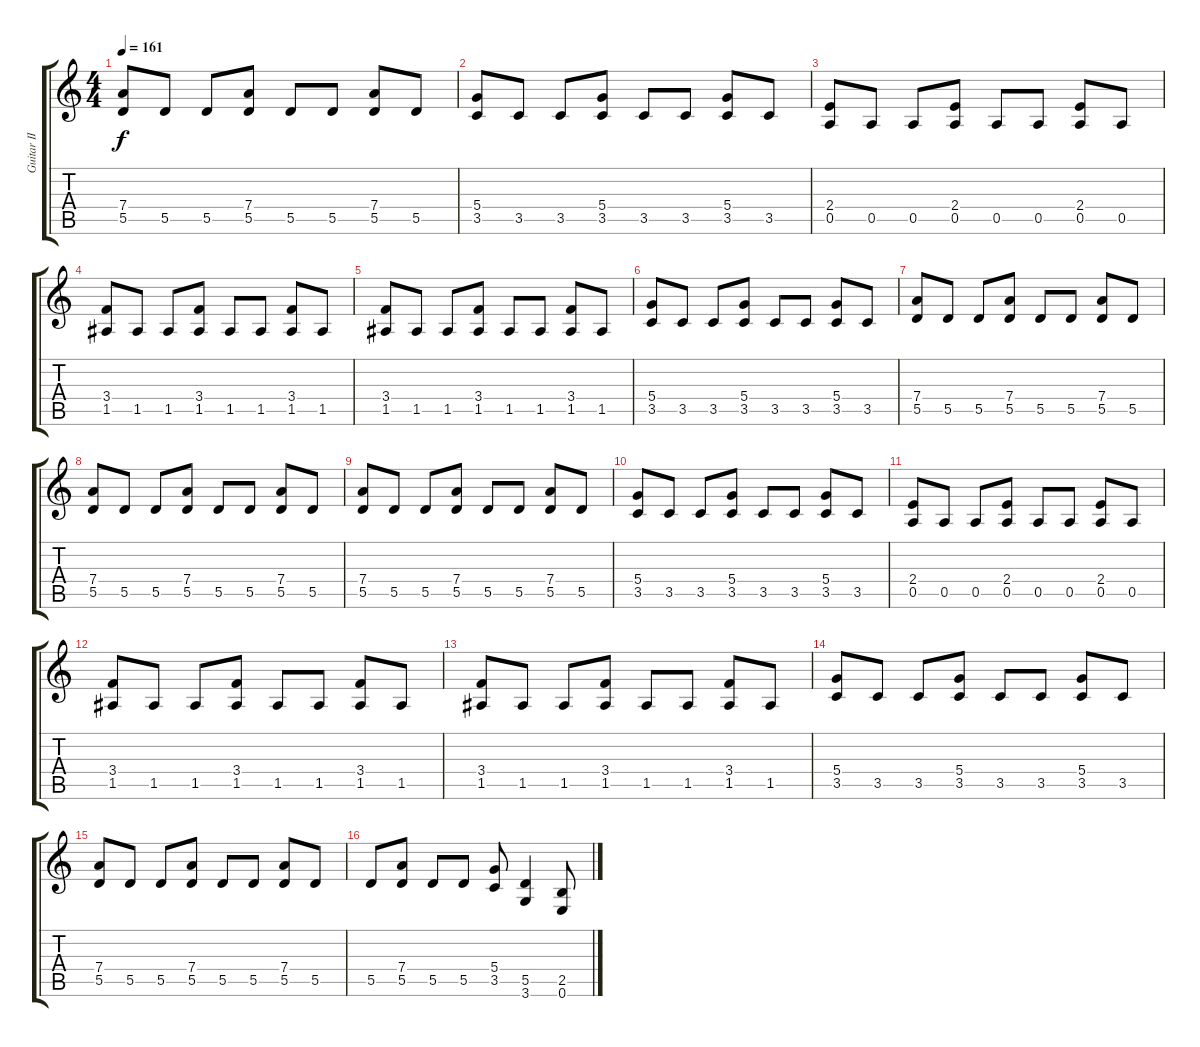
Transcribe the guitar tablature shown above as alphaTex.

\track ("Guitar II" "Guitar II") {instrument distortionguitar}
\staff {score tabs}
\tuning (E4 B3 G3 D3 A2 E2) {hide}
\ts (4 4)
\tempo 161
\clef g2
\ks c
(7.4 5.5).8{dy f} 5.5.8 5.5.8 (7.4 5.5).8 5.5.8 5.5.8 (7.4 5.5).8 5.5.8 |
(5.4 3.5).8 3.5.8 3.5.8 (5.4 3.5).8 3.5.8 3.5.8 (5.4 3.5).8 3.5.8 |
(2.4 0.5).8 0.5.8 0.5.8 (2.4 0.5).8 0.5.8 0.5.8 (2.4 0.5).8 0.5.8 |
(3.4 1.5).8 1.5.8 1.5.8 (3.4 1.5).8 1.5.8 1.5.8 (3.4 1.5).8 1.5.8 |
(3.4 1.5).8 1.5.8 1.5.8 (3.4 1.5).8 1.5.8 1.5.8 (3.4 1.5).8 1.5.8 |
(5.4 3.5).8 3.5.8 3.5.8 (5.4 3.5).8 3.5.8 3.5.8 (5.4 3.5).8 3.5.8 |
(7.4 5.5).8 5.5.8 5.5.8 (7.4 5.5).8 5.5.8 5.5.8 (7.4 5.5).8 5.5.8 |
(7.4 5.5).8 5.5.8 5.5.8 (7.4 5.5).8 5.5.8 5.5.8 (7.4 5.5).8 5.5.8 |
(7.4 5.5).8 5.5.8 5.5.8 (7.4 5.5).8 5.5.8 5.5.8 (7.4 5.5).8 5.5.8 |
(5.4 3.5).8 3.5.8 3.5.8 (5.4 3.5).8 3.5.8 3.5.8 (5.4 3.5).8 3.5.8 |
(2.4 0.5).8 0.5.8 0.5.8 (2.4 0.5).8 0.5.8 0.5.8 (2.4 0.5).8 0.5.8 |
(3.4 1.5).8 1.5.8 1.5.8 (3.4 1.5).8 1.5.8 1.5.8 (3.4 1.5).8 1.5.8 |
(3.4 1.5).8 1.5.8 1.5.8 (3.4 1.5).8 1.5.8 1.5.8 (3.4 1.5).8 1.5.8 |
(5.4 3.5).8 3.5.8 3.5.8 (5.4 3.5).8 3.5.8 3.5.8 (5.4 3.5).8 3.5.8 |
(7.4 5.5).8 5.5.8 5.5.8 (7.4 5.5).8 5.5.8 5.5.8 (7.4 5.5).8 5.5.8 |
5.5.8 (7.4 5.5).8 5.5.8 5.5.8 (5.4 3.5).8 (5.5 3.6).4 (2.5 0.6).8
